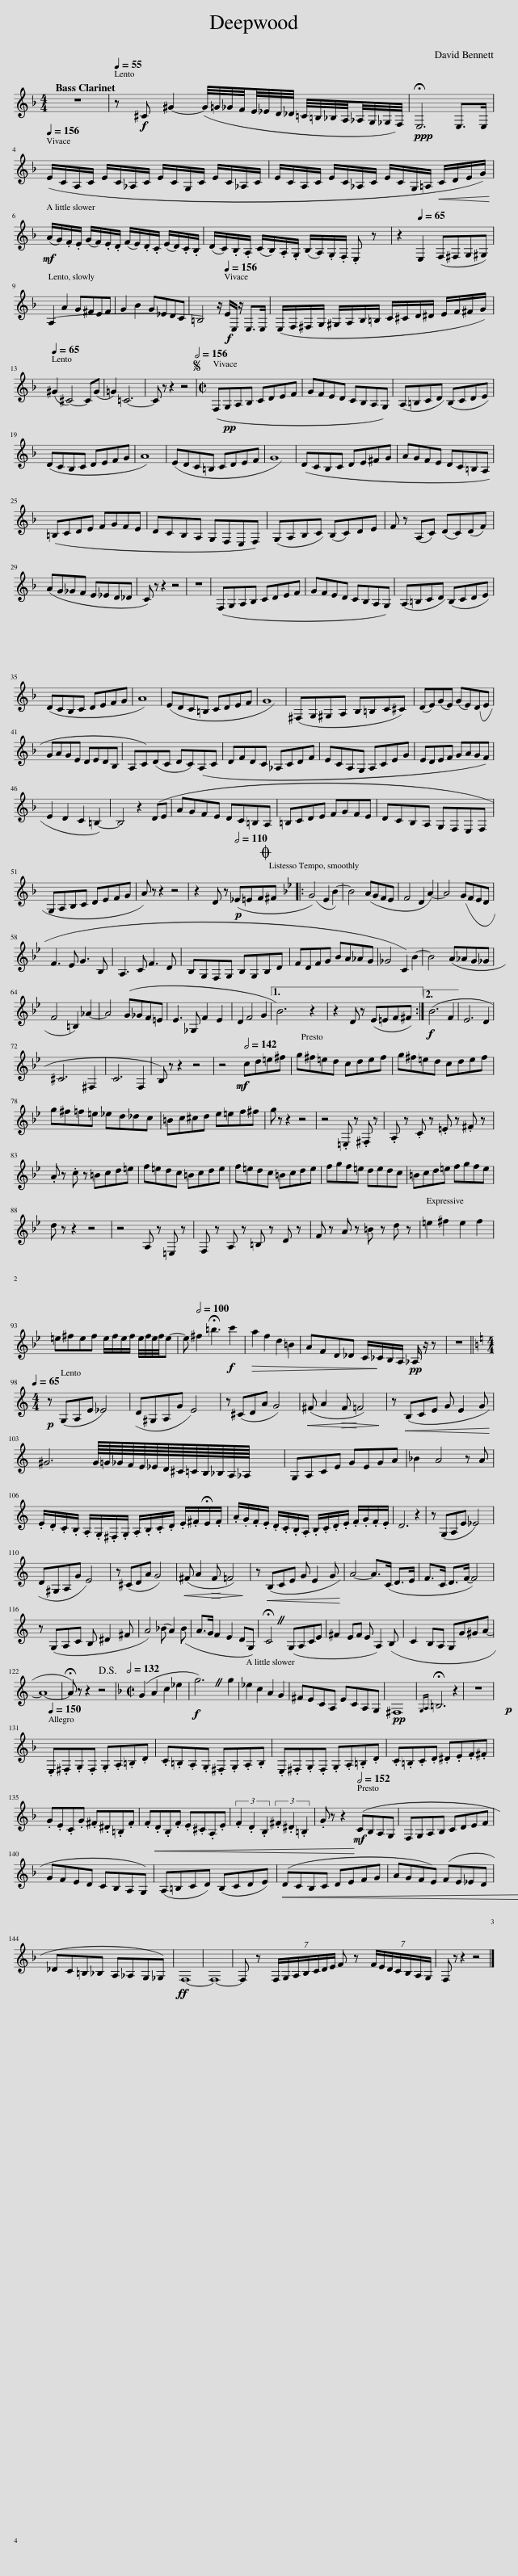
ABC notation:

X:1
L:1/8
M:4/4
I:linebreak $
K:none
V:1 treble transpose=-14
V:1
[K:F] z8 |[Q:1/4=55] z!f! ^C ^G2- (G/4=G/4_G/4F/4E/4_E/4D/4_D/4 =C/4=B,/4_B,/4A,/4_A,/4G,/4_G,/4F,/4) |!ppp! !fermata!E,6 E,>E, |$[Q:1/4=156] E/(C/A,/C/ E/C/_A,/C/ E/C/G,/C/ E/C/_A,/C/ | E/C/A,/C/ E/C/_A,/C/ E/C/G,/=A,/!<(! C/D/E/G/)!<)! |$ %5
!mf! (A/G/).F/.E/ (G/F/).E/.D/ (F/E/).D/.C/ (E/D/).C/.B,/ | (D/C/).B,/.A,/ (C/B,/).A,/.G,/ (B,/A,/).G,/.F,/ .E, z | z2[Q:1/4=65] E,2 (F,^F,G,^G, |$ A,2 A2 G^FEF | G2 B2 G_EDC | %10
 =B,4) z/[Q:1/4=156]!f! E/E,/ z/ E,>E, | (E,/F,/^F,/G,/ ^G,/A,/B,/=B,/ C/^C/D/^D/ E/F/^F/G/) |$[Q:1/4=65] (^G2 ^C4-) C(G | =G2) =C6- | C z z2 z4 | %15
[M:2/2]S[Q:1/2=156] (F,!pp!G,A,B, CDEF | GFED CB,A,G,) | (A,=B,CD) (B,CDE) |$ (DCB,C DEFG | A8) | %20
 (EDC=B, CDEF | G8) | (DCB,C DE^FG | AGFE DC=B,A, |$ =B,CDE FGFE | %25
 DCB,A, G,F,E,F,) | (G,A,B,C) (B,C)DE | F z (A,C) (DC)(DF) |$ (AG_GF E_ED_D | C) z z2 z4 | %30
 z8 | (F,G,A,B, CDEF | GFED CB,A,G,) | (A,=B,CD) (B,CDE) |$ (DCB,C DEFG | %35
 A8) | (EDC=B, CDEF | G8) | (^F,G,^G,A, B,=B,C^C) | (DE)(GE) (GE)(DE |$ %40
 GAGE DEDB, | A,C)(DC DC)(A,C | DFDC _A,CDF | ECA,G, A,CEG | EDEF GAGF |$ %45
 E2 D2 C2 =B,2-) | B,4 z2 (DE | AGFE DC=B,A, | =B,CDE FGFE | DCB,A, G,F,E,F, |$ %50
 G,A,B,C DEFG | A) z z2 z4 | z2 D z[Q:1/2=110]!p! (_E=EF^F |:[K:Bb]O (G4) E2 B2-) | B4 (AGFE | %55
 F4 D2 A2-) | A4 (GFED |$ F3 E G3 B, | A,3 C F3 D | B,G,F,G, B,G,B,D | %60
 FDFG BA_AG | _G4 C2) B2- | B4 (A_AG_G |$ F4 =B,2) _A2- | A4 (G_GF=E | %65
 E3 _G, F2 E2 | D2 F4 G2 |1 B6) z2 || z2 D z (E=EF^F) :|2!f! (B6 F2 || %70
 E6 D2 |$ ^C6 ^F,2 | C6 F,2 | B,) z z2 z4 | z4[Q:1/2=142]!mf! cd=e^f | %75
 g^f=ed cdef | g^f=ed cdef |$ g^f=f=e _ed_dc | =Bc^cd e=ef^f | g z z2 z4 | %80
 z4 .=E, z .^F, z | .A, z .C z .=E z .^F z |$ .A z .c z =Bcd=e | f=edc =Bcde | f=edc =Bcde | %85
 fgf=e dedc | =Bcd=e fgfe |$ d z z2 z4 | z4 A, z =E, z | F, z A, z =B, z D z | %90
 F z A z =B z d z | =e2 ^f2 e2 f2 |$ =e^fef e/f/e/f/ e/4f/4e/4f/4e- | e[Q:1/2=100] ^f2 !fermata!=b3!f! c'2 |!>(! a2 f2 d2 =B2!>)! | %95
 AFD_D C/_C/B,/A,/!pp! _A,/ z/ z | z8 ||$[K:C][M:4/4][Q:1/4=65]!p! z (G,A,E _E4) | (D^G,A,G E4) | z (^CDA G4) | %100
!<(! (^F A2!>(! F =F4)!<)!!>)! | z!<(! (B,CE G E2 G)!<)! |$ ^G6 G/8=G/8_G/8F/8E/8_E/8D/8^C/8=C/8B,/8_B,/8A,/8_A,/8 x/8 x/4 | G,A,CE GEGA | _B2 A4 z A |$ %105
 .E/.D/.C/.B,/ .A,/.G,/.^F,/.G,/ .A,/.B,/.C/.D/ .E/.^F/!fermata!E/.F/ | .A/.G/.F/.E/ .D/.C/.B,/.A,/ .B,/.C/.D/.E/ .F/.G/.F/.E/ | D6 z2 | z (G,A,E _E4) |$ (D^G,A,G E4) | %110
 z (^CDA G4) |!<(! (^F A2!>(! F =F4)!<)!!>)! | z!<(! (B,CE G E2 G)!<)! | A4- A>(C D>E | F>C D>F- F4) |$ %115
 z (G,A,C B, ^D2 ^F | A4) (_B A2) (B | A>G F2 E2 DG,) | !fermata!C4 (G,A,CE | ^F2 EF E A,2) (B, | %120
 C2 B,A, G,G^GA- |$ A8- | !fermata!A) z z2 z4!D.S.! |[K:F][M:2/2][Q:1/2=132] (G2 A2 c2 _e2 |!f! g6) g2 | %125
 _e2 c2 A2 G2 | ^FECA, ECA,G, |!pp! ^F,8 |{!fermata!G,!fermata!A,} !fermata!=B,6 z2 |!p! z8 |$ %130
[Q:1/4=150] .E,.^F,.G,.F, .G,.A,.=B,.D | .C.=B,.A,.G, .^F,.G,.A,.B, | .E,.^F,.G,.F, .G,.A,.=B,.D | .C.=B,.C.D .^D.E.F.^F |$ .G.E.C.G .^F.^D.=B,.F | %135
 .F!<(!.D.B,.F .E.^C.A,.E!<)! | (3.F2 .D2 .B,2 (3.^F2 .^D2 .=B,2 | .G z z2[Q:1/2=152]!mf! (CB,A,G, | F,G,A,B, CDEF |$ GFED CB,A,G,) | %140
 (A,=B,CD) (B,CDE) |!<(! (DCB,C DEFG!<)! | AGFE) (FE_ED |$ _DC=B,_B, A,_A,G,_G,) |!ff! F,8- | %145
 F,8- | F, z (7:4:7F,/G,/A,/B,/C/D/E/ F z (7:4:7F/E/D/C/B,/A,/G,/ | F, z z2 z4 |] %148
